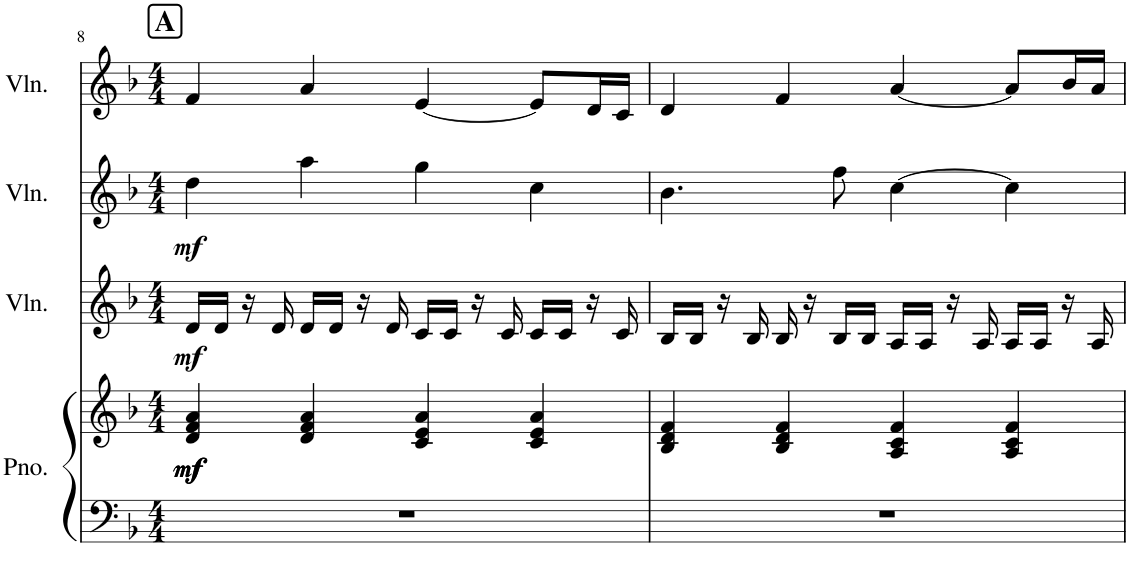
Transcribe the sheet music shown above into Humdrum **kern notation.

**kern	**kern	**dynam	**kern	**dynam	**kern	**dynam	**kern
*part4	*part4	*part4	*part3	*part3	*part2	*part2	*part1
*staff5	*staff4	*staff4/5	*staff3	*staff3	*staff2	*staff2	*staff1
*I"Piano	*	*	*I"Violin	*	*I"Violin	*	*I"Violin
*I'Pno.	*	*	*I'Vln.	*	*I'Vln.	*	*I'Vln.
!!LO:PB:g=z
*clefF4	*clefG2	*	*clefG2	*	*clefG2	*	*clefG2
*k[b-]	*k[b-]	*	*k[b-]	*	*k[b-]	*	*k[b-]
*M4/4	*M4/4	*	*M4/4	*	*M4/4	*	*M4/4
!!LO:REH:place=s1:a:B:cj:fs=14:t=A
=8	=8	=8	=8	=8	=8	=8	=8
!	!	!LO:DY:b	!	!	!	!	!
!	!	!LO:DY:n=1:b	!	!	!	!	!
!	!	!LO:DY:n=2:b	!	!LO:DY:b	!	!LO:DY:b	!
1r	4d/ 4f/ 4a/	mf mf mf	16d/LL	mf	4dd\	mf	4f/
.	.	.	16d/JJ	.	.	.	.
.	.	.	16r	.	.	.	.
.	.	.	16d/	.	.	.	.
.	4d/ 4f/ 4a/	.	16d/LL	.	4aa\	.	4a/
.	.	.	16d/JJ	.	.	.	.
.	.	.	16r	.	.	.	.
.	.	.	16d/	.	.	.	.
.	4c/ 4e/ 4a/	.	16c/LL	.	4gg\	.	[4e/
.	.	.	16c/JJ	.	.	.	.
.	.	.	16r	.	.	.	.
.	.	.	16c/	.	.	.	.
.	4c/ 4e/ 4a/	.	16c/LL	.	4cc\	.	8e/L]
.	.	.	16c/JJ	.	.	.	.
.	.	.	16r	.	.	.	16d/L
.	.	.	16c/	.	.	.	16c/JJ
=9	=9	=9	=9	=9	=9	=9	=9
1r	4B-/ 4d/ 4f/	.	16B-/LL	.	4.b-\	.	4d/
.	.	.	16B-/JJ	.	.	.	.
.	.	.	16r	.	.	.	.
.	.	.	16B-/	.	.	.	.
.	4B-/ 4d/ 4f/	.	16B-/	.	.	.	4f/
.	.	.	16r	.	.	.	.
.	.	.	16B-/LL	.	8ff\	.	.
.	.	.	16B-/JJ	.	.	.	.
.	4A/ 4c/ 4f/	.	16A/LL	.	[4cc\	.	[4a/
.	.	.	16A/JJ	.	.	.	.
.	.	.	16r	.	.	.	.
.	.	.	16A/	.	.	.	.
.	4A/ 4c/ 4f/	.	16A/LL	.	4cc\]	.	8a/L]
.	.	.	16A/JJ	.	.	.	.
.	.	.	16r	.	.	.	16b-/L
.	.	.	16A/	.	.	.	16a/JJ
=	=	=	=	=	=	=	=
*-	*-	*-	*-	*-	*-	*-	*-
